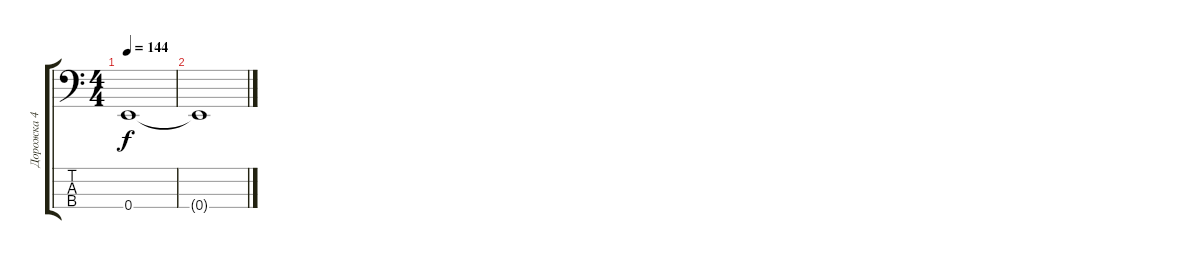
\track ("Дорожка 4" "Дорожка 4") {instrument electricbassfinger}
\staff {score tabs}
\tuning (G2 D2 A1 E1) {hide}
\ts (4 4)
\tempo 144
\clef f4
\ks c
0.4.1{dy f} |
0.4{t}.1
